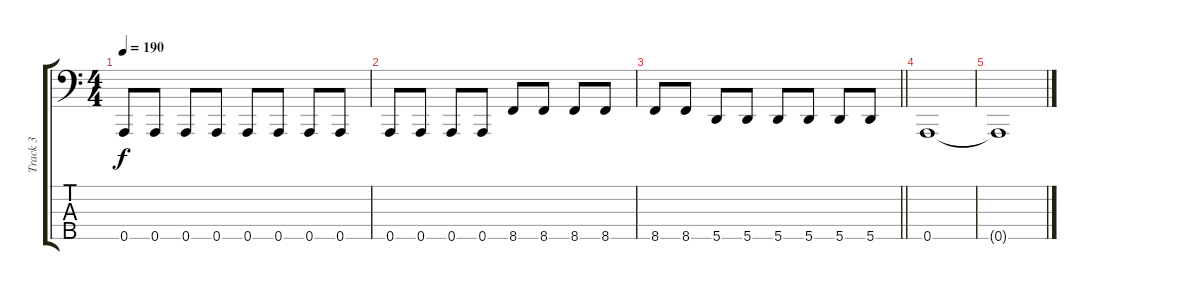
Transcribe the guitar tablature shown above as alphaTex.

\track ("Track 3" "Track 3") {instrument slapbass1}
\staff {score tabs}
\tuning (G2 D2 A1 E1 A0) {hide}
\ts (4 4)
\tempo 190
\clef f4
\ks c
0.5.8{dy f} 0.5.8 0.5.8 0.5.8 0.5.8 0.5.8 0.5.8 0.5.8 |
0.5.8 0.5.8 0.5.8 0.5.8 8.5.8 8.5.8 8.5.8 8.5.8 |
\barLineRight lightlight
8.5.8 8.5.8 5.5.8 5.5.8 5.5.8 5.5.8 5.5.8 5.5.8 |
0.5.1 |
0.5{t}.1
